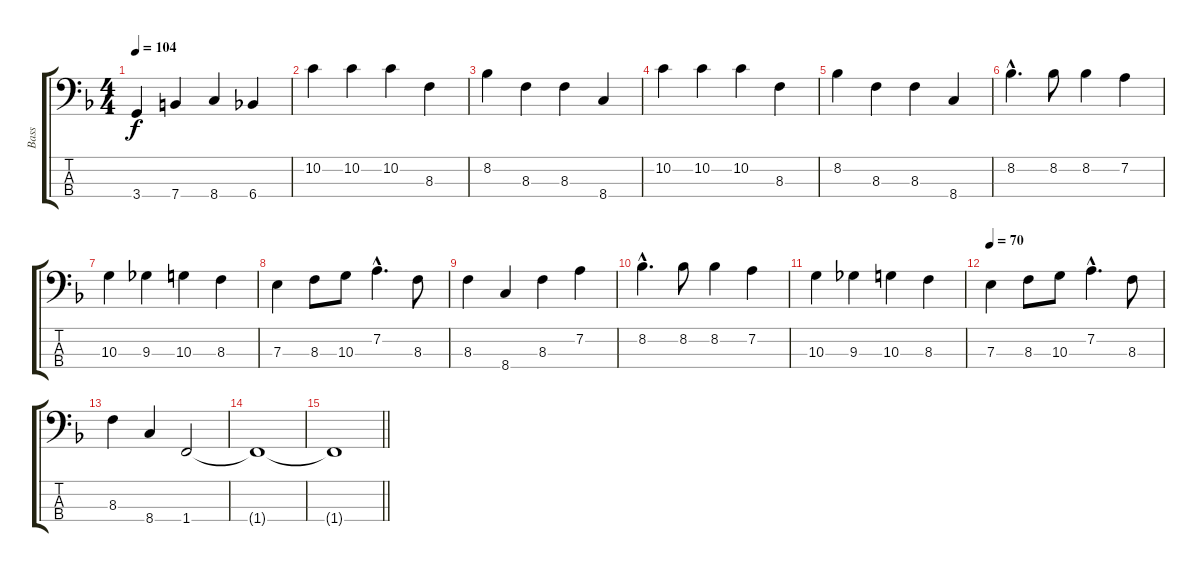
\track ("Bass" "Bass") {instrument fretlessbass}
\staff {score tabs}
\tuning (G2 D2 A1 E1) {hide}
\ts (4 4)
\tempo 104
\clef f4
\ks f
3.4.4{dy f} 7.4.4 8.4.4 6.4.4 |
10.2.4 10.2.4 10.2.4 8.3.4 |
8.2.4 8.3.4 8.3.4 8.4.4 |
10.2.4 10.2.4 10.2.4 8.3.4 |
8.2.4 8.3.4 8.3.4 8.4.4 |
8.2{hac}.4{d} 8.2.8 8.2.4 7.2.4 |
10.3.4 9.3.4 10.3.4 8.3.4 |
7.3.4 8.3.8 10.3.8 7.2{hac}.4{d} 8.3.8 |
8.3.4 8.4.4 8.3.4 7.2.4 |
8.2{hac}.4{d} 8.2.8 8.2.4 7.2.4 |
10.3.4 9.3.4 10.3.4 8.3.4 |
\tempo 70
7.3.4 8.3.8 10.3.8 7.2{hac}.4{d} 8.3.8 |
8.3.4 8.4.4 1.4.2 |
1.4{t}.1{volume 0} |
\barLineRight lightlight
1.4{t}.1
